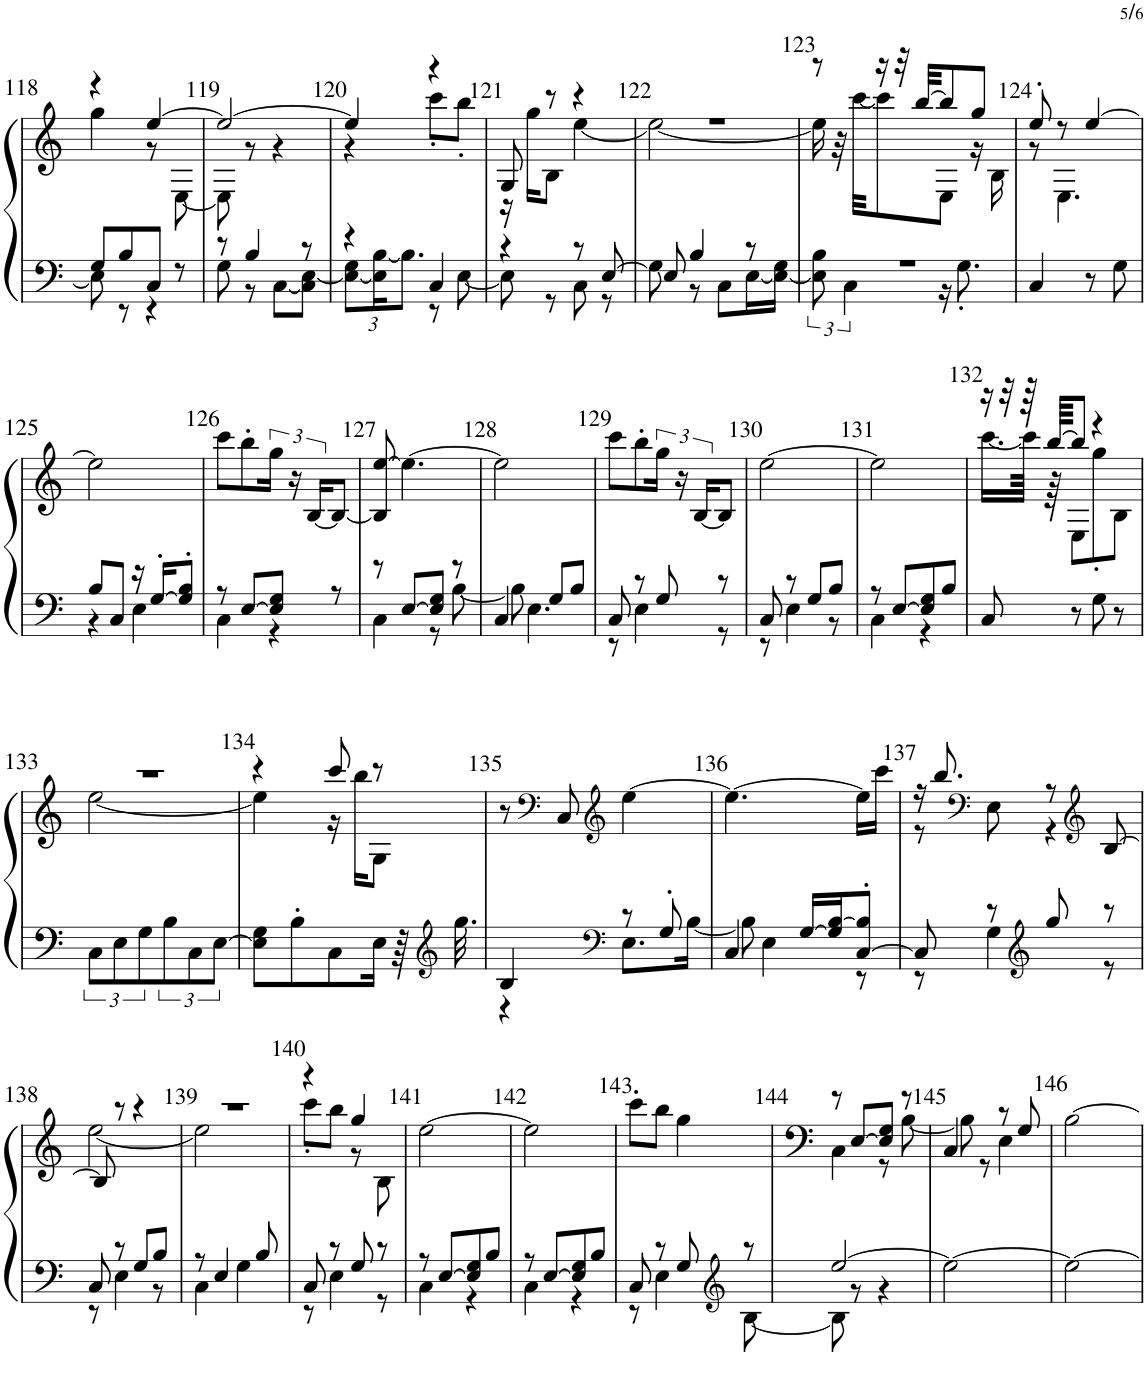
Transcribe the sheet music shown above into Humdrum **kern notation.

**kern	**kern
*part1	*part1
*staff2	*staff1
*I"ピアノ	*
!!LO:PB:g=z
*clefF4	*clefG2
*k[]	*k[]
*M4/8	*M4/8
=118	=118
*^	*^
8G/L	8E\]	4r	4gg\
8B/	8r	.	.
8C/J	4r	[4ee/	8r
8r	.	.	[8E\
=119	=119	=119	=119
8r	8G\	2ee/_	8E\]
4B/	8r	.	8r
.	[8C\L	.	4r
8r	8C\] [8E\J	.	.
=120	=120	=120	=120
*	*Xbrackettup	*	*
4r	12E\_ 12G\L	4ee/]	4r
.	24E\] [24B\K	.	.
.	12.B\J]	.	.
4C/	8r	4r	8ccc'\L
.	[8E\	.	8bb'\J
=121	=121	=121	=121
4r	8E\]	8G/	16r
.	.	.	16gg\KL
.	8r	8r	8B\J
8r	8C\	4r	[4ee\
[8E/	8r	.	.
=122	=122	=122	=122
8E/]	8G\	2r	2ee\_
4B/	8r	.	.
.	8C\L	.	.
8r	[16E\L	.	.
.	16E\_ 16G\JJ	.	.
=123	=123	=123	=123
*	*brackettup	*	*
2r	12E\] 12B\	8r	16ee\]
.	.	.	32r
.	6C\	.	.
.	.	.	[32ccc\KKL
.	.	16r	8ccc\]
.	.	32r	.
.	.	[32bb/KKL	.
.	16r	8bb/]	8E\J
.	8.G'\	.	.
.	.	8gg/J	16r
.	.	.	16B\
*v	*v	*	*
=124	=124	=124
4C/	8ee'/	8r
.	8r	4.E\
8r	[4ee/	.
8G\	.	.
*	*v	*v
!!LO:LB:g=z
=125	=125
*^	*
8B/L	4r	2ee\]
8C/J	.	.
16r	4E\	.
[16G'/KL	.	.
8G/]' 8B/'J	.	.
=126	=126	=126
8r	4C\	8ccc\L
[8E/L	.	8bb'\
8E/] 8G/J	4r	24gg\Jk
.	.	24r
.	.	[24B/KL
8r	.	8B/J_
=127	=127	=127
8r	4C\	8B/] [8ee/
[8E/L	.	4.ee\_
8E/] 8G/J	8r	.
8r	[8B\	.
=128	=128	=128
4C/	8B\]	2ee\]
.	4.E\	.
8G/L	.	.
8B/J	.	.
=129	=129	=129
8C/	8r	8ccc\L
8r	4E\	8bb'\
8G/	.	24gg\Jk
.	.	24r
.	.	[24B/KL
8r	8r	8B/J]
=130	=130	=130
8C/	8r	[2ee\
8r	4E\	.
8G/L	.	.
8B/J	8r	.
=131	=131	=131
8r	4C\	2ee\]
[8E/L	.	.
8E/] 8G/	4r	.
8B/J	.	.
*v	*v	*
=132	=132
*	*^
8C/	16r	[16.ccc\LL
.	32r	.
.	64r	64ccc\JJkk]
.	[64bb/KKKL	64r
8r	8bb/J]	8E\L
8G\	4r	8gg'\
8r	.	8B\J
!!LO:LB:g=z	!!
=133	=133	=133
12C\L	2r	[2ee\
12E\	.	.
12G\	.	.
12B\	.	.
12C\	.	.
[12E\J	.	.
=134	=134	=134
8E\] 8G\L	4r	4ee\]
8B'\	.	.
8C\	8ccc/	16r
.	.	16bb\KL
16E\Jk	8r	8G\J
64r	.	.
*clefG2	*	*
32.gg\	.	.
*	*v	*v
=135	=135
*^	*
4B/	4r	8r
*	*	*clefF4
.	.	8C/
*clefF4	*	*clefG2
8r	8.E\L	[4ee\
8G'/	.	.
.	[16B\Jk	.
=136	=136	=136
4C/	8B\]	4.ee\_
.	4E\	.
[16G/LL	.	.
16G/] [16B/J	.	.
[8C/' 8B/]'J	8r	16ee\LL]
.	.	16ccc\JJ
=137	=137	=137
*	*	*^
8C/]	8r	16r	8r
.	.	8.bb/	.
*	*	*clefF4	*
8r	4G\	.	8E\
*clefG2	*	*	*
8gg/	.	8r	4r
*	*	*clefG2	*
8r	8r	[8B/	.
!!LO:LB:g=z	!!
=138	=138	=138	=138
8C/	8r	8B/]	[2ee\
8r	4E\	8r	.
8G/L	.	4r	.
8B/J	8r	.	.
=139	=139	=139	=139
8r	4C\	2r	2ee\]
4E/	.	.	.
.	4G\	.	.
8B/	.	.	.
=140	=140	=140	=140
8C/	8r	4r	8ccc'\L
8r	4E\	.	8bb\J
8G/	.	4gg/	8r
8r	8r	.	8B\
*	*	*v	*v
=141	=141	=141
8r	4C\	[2ee\
[8E/L	.	.
8E/] 8G/	4r	.
8B/J	.	.
=142	=142	=142
8r	4C\	2ee\]
[8E/L	.	.
8E/] 8G/	4r	.
8B/J	.	.
=143	=143	=143
8C/	8r	8ccc'\L
8r	4E\	8bb\J
8G/	.	4gg\
*clefG2	*	*
8r	[8B\	.
=144	=144	=144
*	*	*^
[2ee/	8B\]	8r	4C\
.	8r	[8E/L	.
.	4r	8E/] 8G/J	8r
.	.	8r	[8B\
*v	*v	*	*
=145	=145	=145
2ee\_	4C/	8B\]
.	.	8r
.	8r	4E\
.	8G/	.
*	*v	*v
=146	=146
2ee\_	[2B\
=	=
*-	*-
